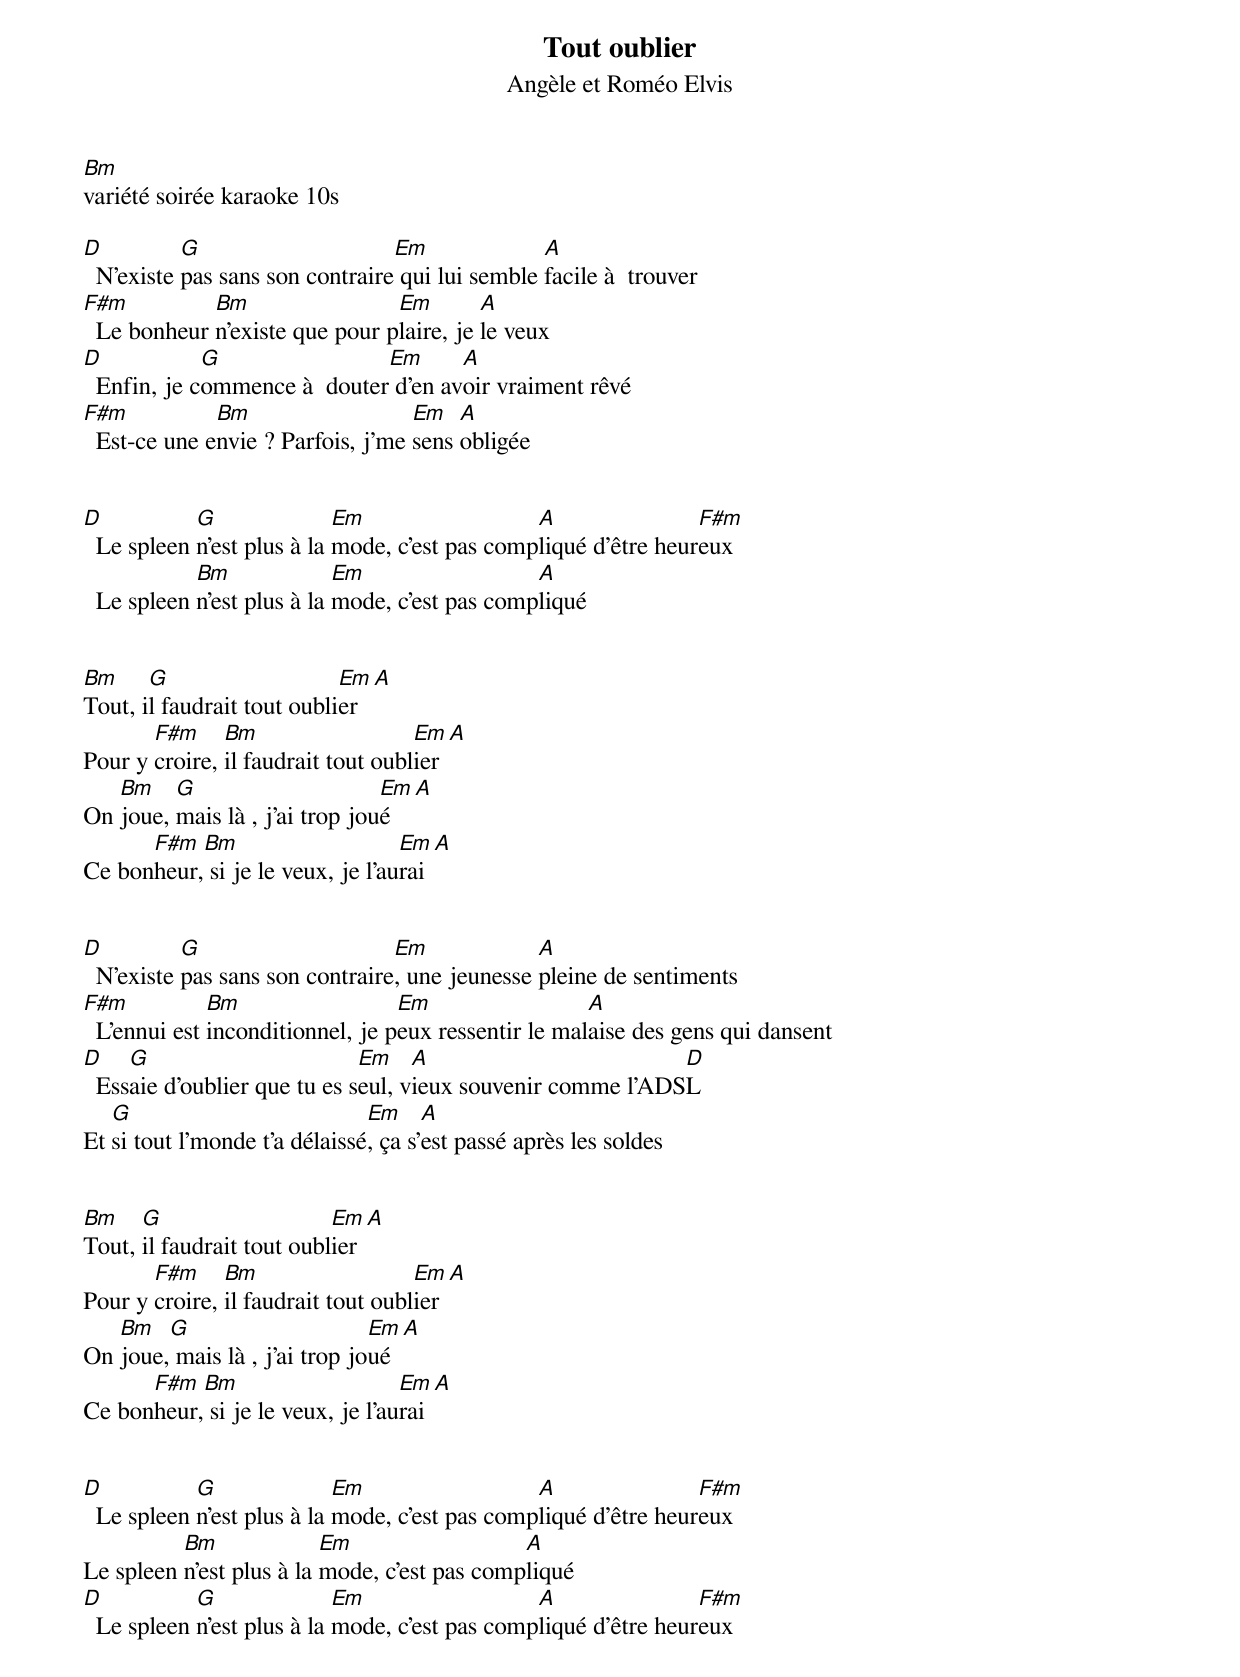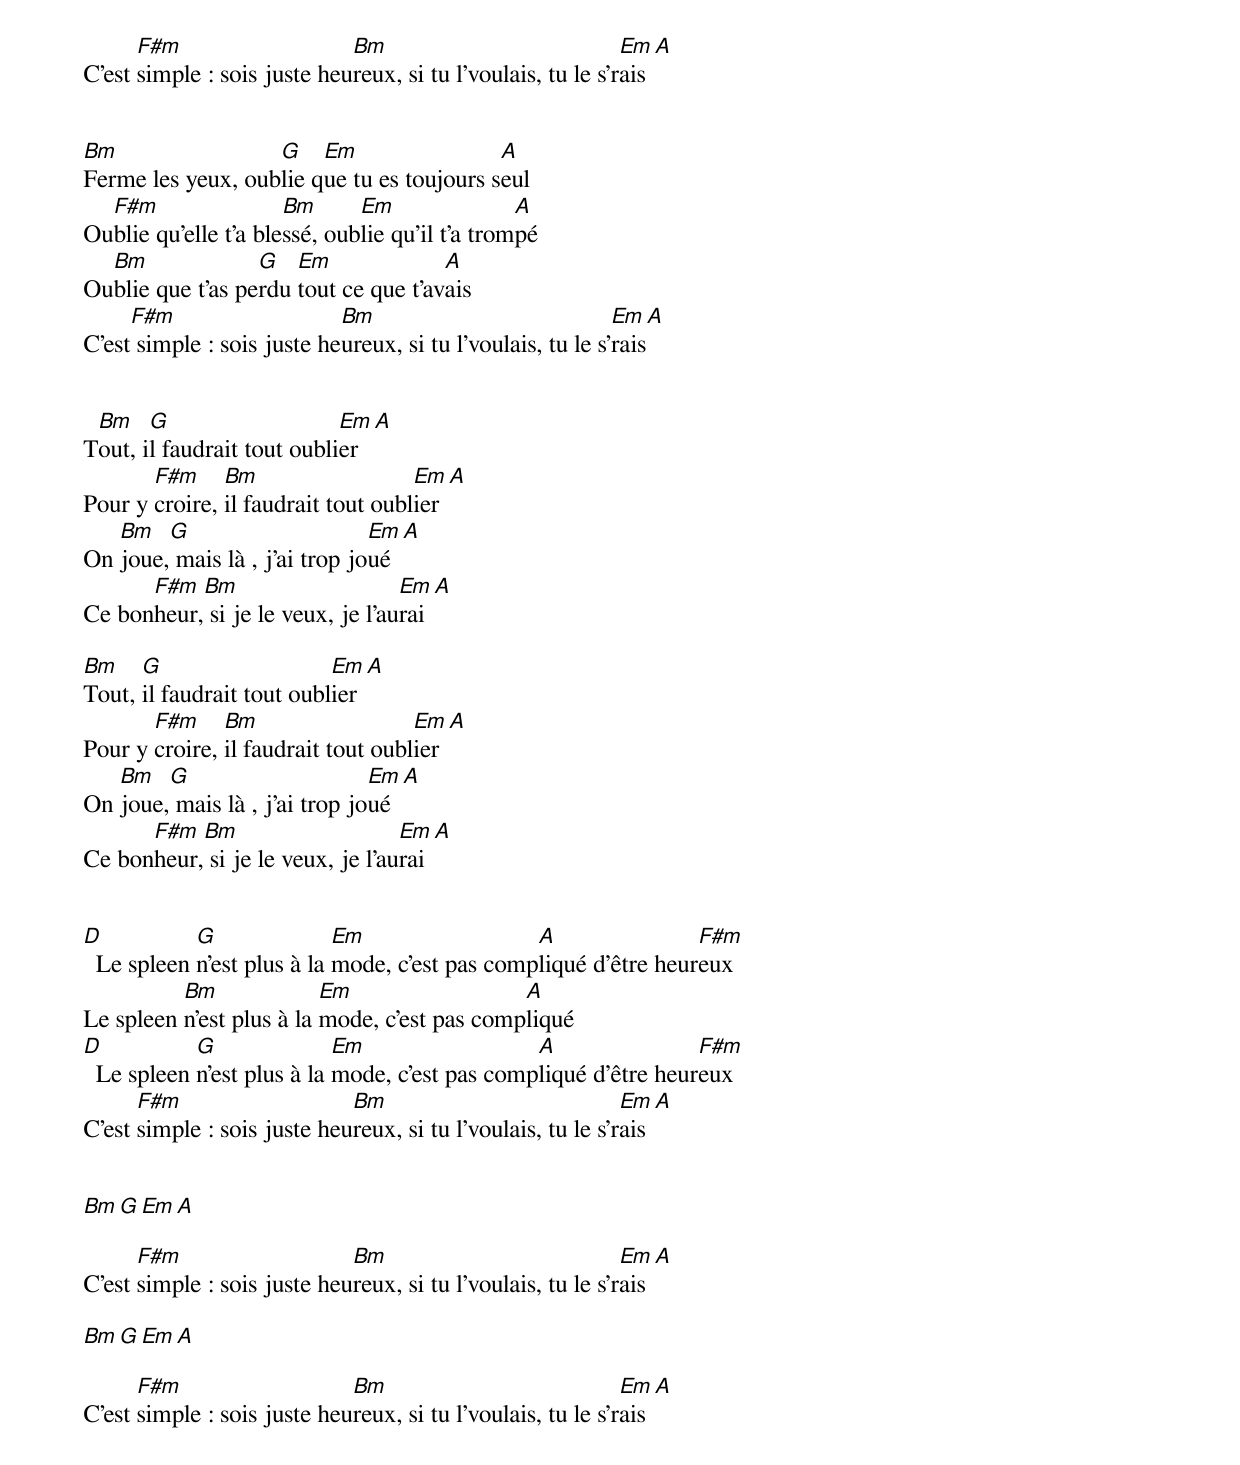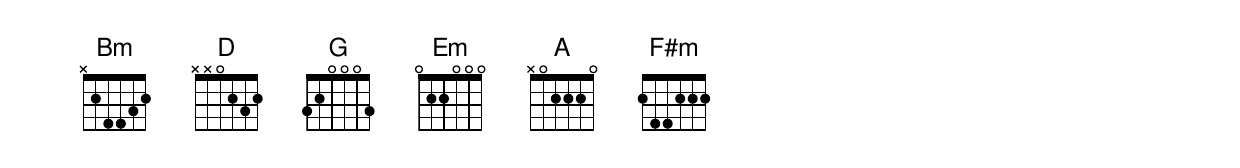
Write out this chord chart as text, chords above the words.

Tout oublier
Angèle et Roméo Elvis
Bm
variété soirée karaoke 10s

D          G                     Em              A
  N'existe pas sans son contraire qui lui semble facile à  trouver
F#m          Bm                 Em        A
  Le bonheur n'existe que pour plaire, je le veux
D            G                Em      A
  Enfin, je commence à  douter d'en avoir vraiment rêvé
F#m           Bm                   Em   A
  Est-ce une envie ? Parfois, j'me sens obligée


D           G               Em                  A                F#m
  Le spleen n'est plus à la mode, c'est pas compliqué d'être heureux
            Bm              Em                  A
  Le spleen n'est plus à la mode, c'est pas compliqué


Bm     G                    Em        A
Tout, il faudrait tout oublier
       F#m     Bm                   Em        A
Pour y croire, il faudrait tout oublier
   Bm    G                      Em        A
On joue, mais là , j'ai trop joué
      F#m  Bm                     Em        A
Ce bonheur, si je le veux, je l'aurai


D          G                     Em             A
  N'existe pas sans son contraire, une jeunesse pleine de sentiments
F#m           Bm                  Em                  A
  L'ennui est inconditionnel, je peux ressentir le malaise des gens qui dansent
D    G                        Em    A                        D
  Essaie d'oublier que tu es seul, vieux souvenir comme l'ADSL
   G                           Em     A
Et si tout l'monde t'a délaissé, ça s'est passé après les soldes


Bm    G                    Em        A
Tout, il faudrait tout oublier
       F#m     Bm                   Em        A
Pour y croire, il faudrait tout oublier
   Bm   G                      Em        A
On joue, mais là , j'ai trop joué
      F#m  Bm                     Em        A
Ce bonheur, si je le veux, je l'aurai


D           G               Em                  A                F#m
  Le spleen n'est plus à la mode, c'est pas compliqué d'être heureux
          Bm              Em                  A
Le spleen n'est plus à la mode, c'est pas compliqué
D           G               Em                  A                F#m
  Le spleen n'est plus à la mode, c'est pas compliqué d'être heureux
      F#m                    Bm                              Em        A
C'est simple : sois juste heureux, si tu l'voulais, tu le s'rais


Bm                 G    Em                 A
Ferme les yeux, oublie que tu es toujours seul
  F#m                 Bm      Em                A
Oublie qu'elle t'a blessé, oublie qu'il t'a trompé
  Bm              G   Em              A
Oublie que t'as perdu tout ce que t'avais
     F#m                    Bm                              Em        A
C'est simple : sois juste heureux, si tu l'voulais, tu le s'rais


 Bm    G                    Em        A
Tout, il faudrait tout oublier
       F#m     Bm                   Em        A
Pour y croire, il faudrait tout oublier
   Bm   G                      Em        A
On joue, mais là , j'ai trop joué
      F#m  Bm                     Em        A
Ce bonheur, si je le veux, je l'aurai

Bm    G                    Em        A
Tout, il faudrait tout oublier
       F#m     Bm                   Em        A
Pour y croire, il faudrait tout oublier
   Bm   G                      Em        A
On joue, mais là , j'ai trop joué
      F#m  Bm                     Em        A
Ce bonheur, si je le veux, je l'aurai


D           G               Em                  A                F#m
  Le spleen n'est plus à la mode, c'est pas compliqué d'être heureux
          Bm              Em                  A
Le spleen n'est plus à la mode, c'est pas compliqué
D           G               Em                  A                F#m
  Le spleen n'est plus à la mode, c'est pas compliqué d'être heureux
      F#m                    Bm                              Em        A
C'est simple : sois juste heureux, si tu l'voulais, tu le s'rais


Bm  G  Em  A

      F#m                    Bm                              Em        A
C'est simple : sois juste heureux, si tu l'voulais, tu le s'rais

Bm  G  Em  A

      F#m                    Bm                              Em        A
C'est simple : sois juste heureux, si tu l'voulais, tu le s'rais
